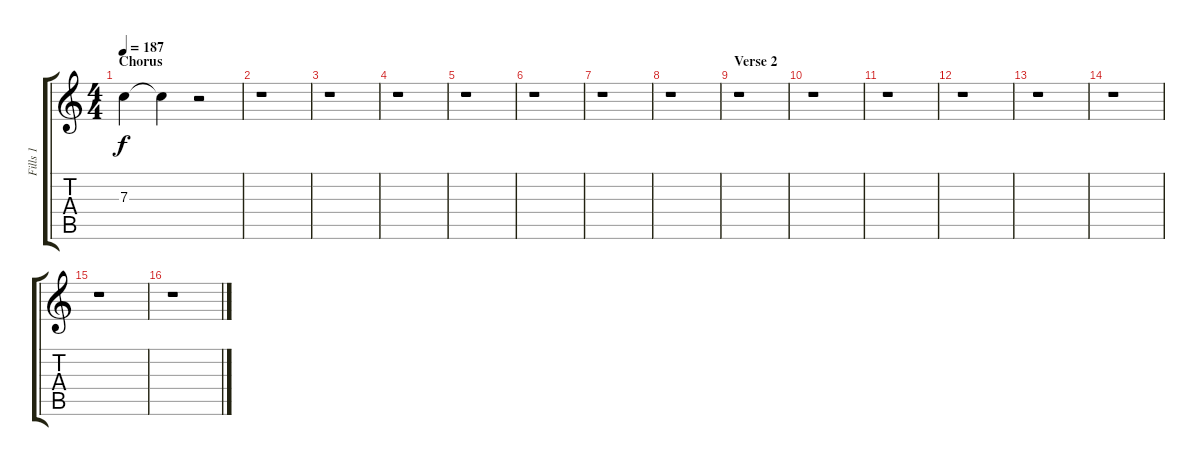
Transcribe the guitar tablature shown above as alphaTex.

\track ("Fills 1" "Fills 1") {instrument distortionguitar}
\staff {score tabs}
\tuning (D4 A3 F3 C3 G2 C2) {hide}
\ts (4 4)
\section ("" "Chorus")
\tempo 187
\clef g2
\ks c
7.3{t}.4{dy f} 7.3{t}.4 r.2 |
r.1 |
r.1 |
r.1 |
r.1 |
r.1 |
r.1 |
r.1 |
\section ("" "Verse 2")
r.1 |
r.1 |
r.1 |
r.1 |
r.1 |
r.1 |
r.1 |
r.1
